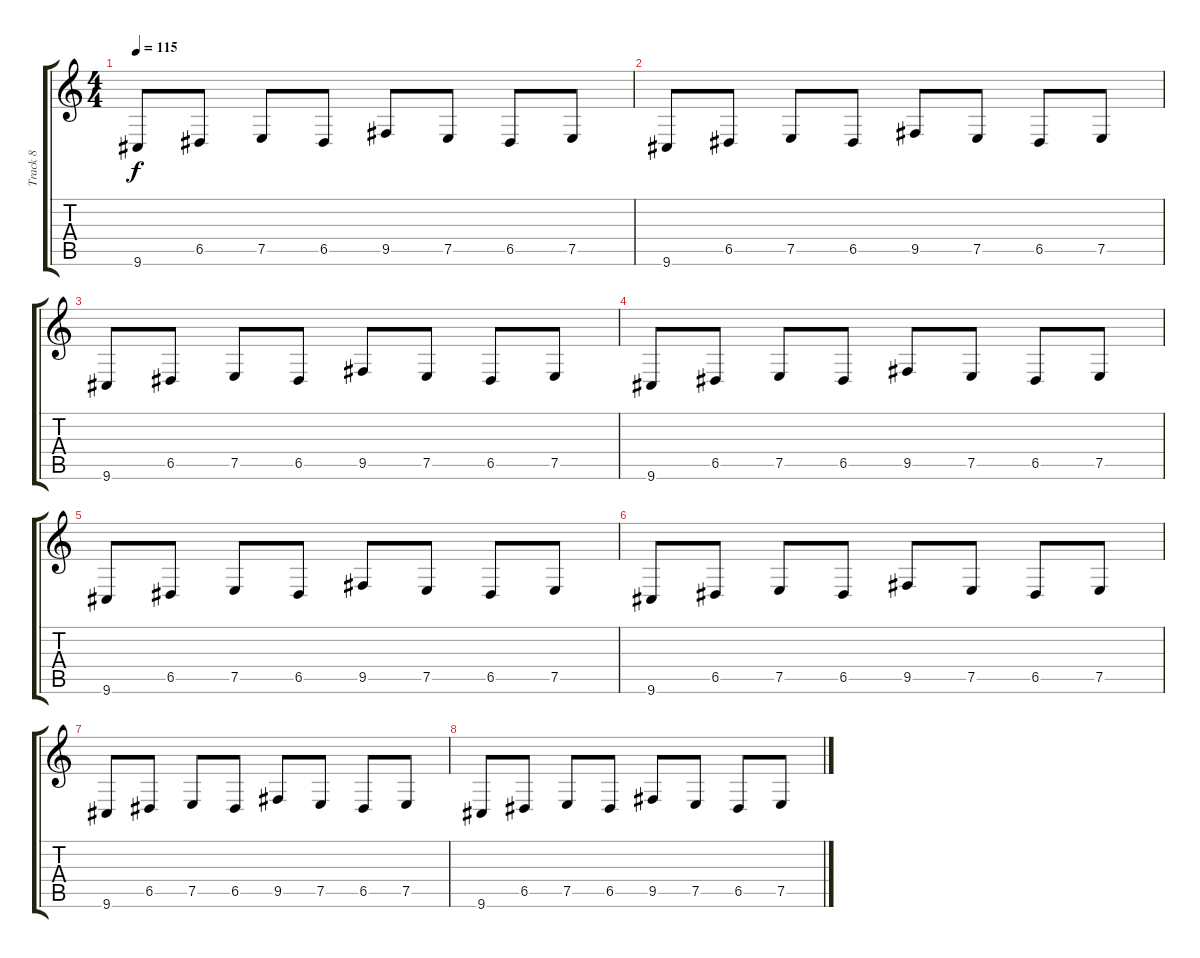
\track ("Track 8" "Track 8") {instrument pad3polysynth}
\staff {score tabs}
\tuning (E4 B3 G3 D3 A2 E2) {hide}
\ts (4 4)
\tempo 115
\clef g2
\ks c
9.6.8{dy f} 6.5.8 7.5.8 6.5.8 9.5.8 7.5.8 6.5.8 7.5.8 |
9.6.8 6.5.8 7.5.8 6.5.8 9.5.8 7.5.8 6.5.8 7.5.8 |
9.6.8 6.5.8 7.5.8 6.5.8 9.5.8 7.5.8 6.5.8 7.5.8 |
9.6.8 6.5.8 7.5.8 6.5.8 9.5.8 7.5.8 6.5.8 7.5.8 |
9.6.8 6.5.8 7.5.8 6.5.8 9.5.8 7.5.8 6.5.8 7.5.8 |
9.6.8 6.5.8 7.5.8 6.5.8 9.5.8 7.5.8 6.5.8 7.5.8 |
9.6.8 6.5.8 7.5.8 6.5.8 9.5.8 7.5.8 6.5.8 7.5.8 |
9.6.8 6.5.8 7.5.8 6.5.8 9.5.8 7.5.8 6.5.8 7.5.8
